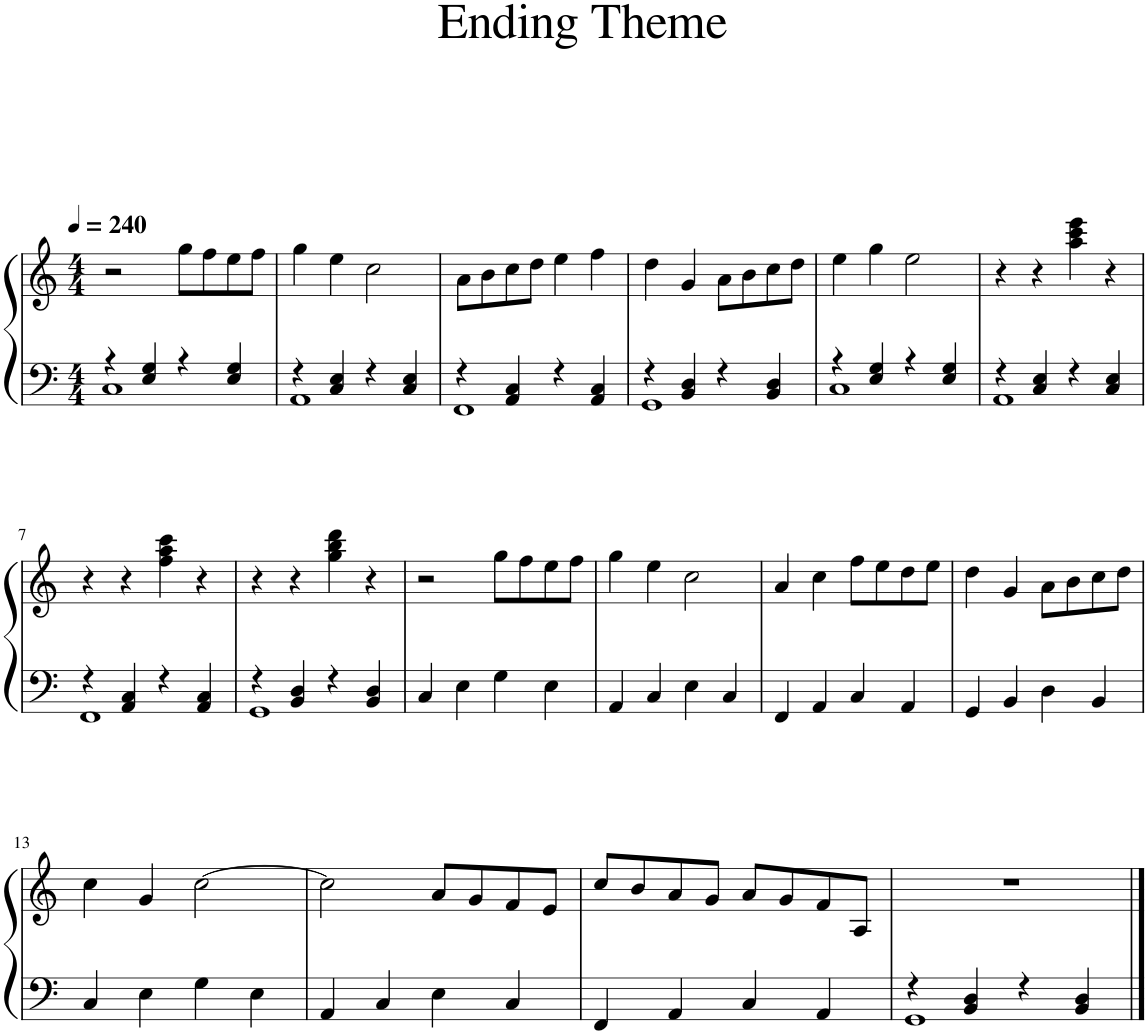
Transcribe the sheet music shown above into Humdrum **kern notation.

**kern	**kern
*part1	*part1
*staff2	*staff1
*I"Piano	*
*I'Pno.	*
*clefF4	*clefG2
*k[]	*k[]
*M4/4	*M4/4
*MM240	*MM240
=1	=1
*^	*
4r	1C	2r
4E/ 4G/	.	.
4r	.	8gg\L
.	.	8ff\
4E/ 4G/	.	8ee\
.	.	8ff\J
=2	=2	=2
4r	1AA	4gg\
4C/ 4E/	.	4ee\
4r	.	2cc\
4C/ 4E/	.	.
=3	=3	=3
4r	1FF	8a\L
.	.	8b\
4AA/ 4C/	.	8cc\
.	.	8dd\J
4r	.	4ee\
4AA/ 4C/	.	4ff\
=4	=4	=4
4r	1GG	4dd\
4BB/ 4D/	.	4g/
4r	.	8a\L
.	.	8b\
4BB/ 4D/	.	8cc\
.	.	8dd\J
=5	=5	=5
4r	1C	4ee\
4E/ 4G/	.	4gg\
4r	.	2ee\
4E/ 4G/	.	.
=6	=6	=6
4r	1AA	4r
4C/ 4E/	.	4r
4r	.	4aa\ 4ccc\ 4eee\
4C/ 4E/	.	4r
!!LO:LB:g=z
=7	=7	=7
4r	1FF	4r
4AA/ 4C/	.	4r
4r	.	4ff\ 4aa\ 4ccc\
4AA/ 4C/	.	4r
=8	=8	=8
4r	1GG	4r
4BB/ 4D/	.	4r
4r	.	4gg\ 4bb\ 4ddd\
4BB/ 4D/	.	4r
*v	*v	*
=9	=9
4C/	2r
4E\	.
4G\	8gg\L
.	8ff\
4E\	8ee\
.	8ff\J
=10	=10
4AA/	4gg\
4C/	4ee\
4E\	2cc\
4C/	.
=11	=11
4FF/	4a/
4AA/	4cc\
4C/	8ff\L
.	8ee\
4AA/	8dd\
.	8ee\J
=12	=12
4GG/	4dd\
4BB/	4g/
4D\	8a\L
.	8b\
4BB/	8cc\
.	8dd\J
!!LO:LB:g=z
=13	=13
4C/	4cc\
4E\	4g/
4G\	[2cc\
4E\	.
=14	=14
4AA/	2cc\]
4C/	.
4E\	8a/L
.	8g/
4C/	8f/
.	8e/J
=15	=15
4FF/	8cc/L
.	8b/
4AA/	8a/
.	8g/J
4C/	8a/L
.	8g/
4AA/	8f/
.	8A/J
=16	=16
*^	*
4r	1GG	1r
4BB/ 4D/	.	.
4r	.	.
4BB/ 4D/	.	.
*v	*v	*
==	==
*-	*-
